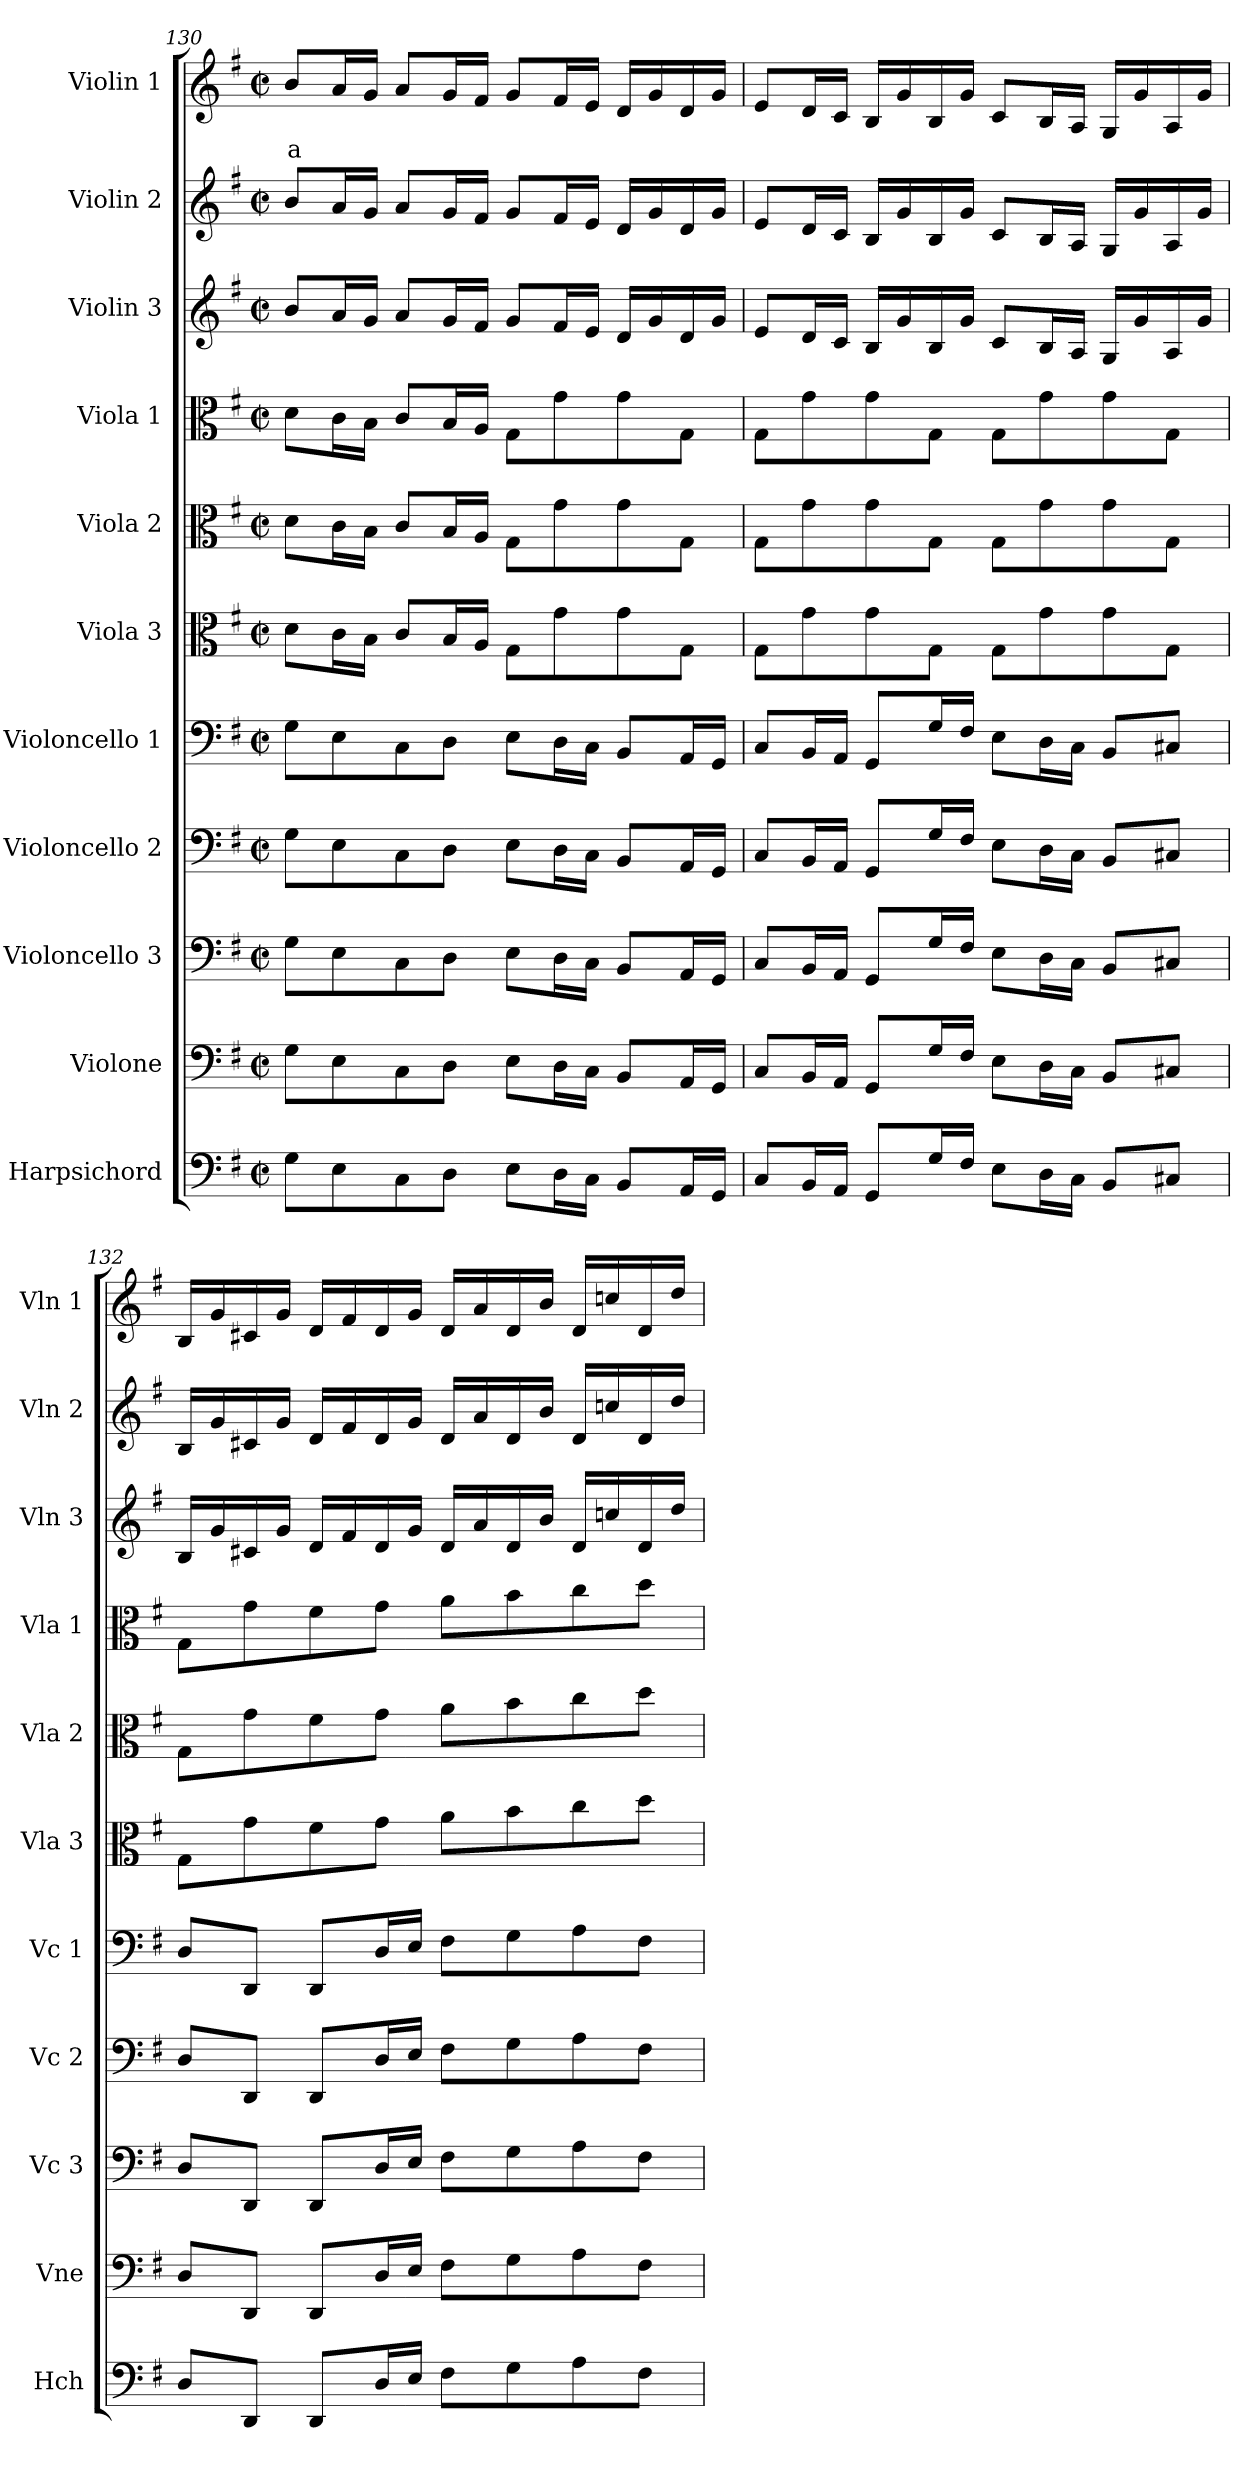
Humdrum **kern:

**kern	**kern	**kern	**kern	**kern	**kern	**kern	**kern	**kern	**kern	**kern	**text
*part11	*part10	*part9	*part8	*part7	*part6	*part5	*part4	*part3	*part2	*part1	*part1
*staff11	*staff10	*staff9	*staff8	*staff7	*staff6	*staff5	*staff4	*staff3	*staff2	*staff1	*staff1
*I"Harpsichord	*I"Violone	*I"Violoncello 3	*I"Violoncello 2	*I"Violoncello 1	*I"Viola 3	*I"Viola 2	*I"Viola 1	*I"Violin 3	*I"Violin 2	*I"Violin 1	*
*I'Hch	*I'Vne	*I'Vc 3	*I'Vc 2	*I'Vc 1	*I'Vla 3	*I'Vla 2	*I'Vla 1	*I'Vln 3	*I'Vln 2	*I'Vln 1	*
*clefF4	*clefF4	*clefF4	*clefF4	*clefF4	*clefC3	*clefC3	*clefC3	*clefG2	*clefG2	*clefG2	*
*	*ITrd7c12	*	*	*	*	*	*	*	*	*	*
*k[f#]	*k[f#]	*k[f#]	*k[f#]	*k[f#]	*k[f#]	*k[f#]	*k[f#]	*k[f#]	*k[f#]	*k[f#]	*
*M4/4	*M4/4	*M4/4	*M4/4	*M4/4	*M4/4	*M4/4	*M4/4	*M4/4	*M4/4	*M4/4	*
*met(c|)	*met(c|)	*met(c|)	*met(c|)	*met(c|)	*met(c|)	*met(c|)	*met(c|)	*met(c|)	*met(c|)	*met(c|)	*
=130	=130	=130	=130	=130	=130	=130	=130	=130	=130	=130	=130
!	!	!	!	!	!	!	!	!	!	!	!LO:LY:b:color=#FF0000
8G\L	8GG\L	8G\L	8G\L	8G\L	8d\L	8d\L	8d\L	8b/L	8b/L	8b/L	a
8E\	8EE\	8E\	8E\	8E\	16c\L	16c\L	16c\L	16a/L	16a/L	16a/L	.
.	.	.	.	.	16B\JJ	16B\JJ	16B\JJ	16g/JJ	16g/JJ	16g/JJ	.
8C\	8CC\	8C\	8C\	8C\	8c/L	8c/L	8c/L	8a/L	8a/L	8a/L	.
8D\J	8DD\J	8D\J	8D\J	8D\J	16B/L	16B/L	16B/L	16g/L	16g/L	16g/L	.
.	.	.	.	.	16A/JJ	16A/JJ	16A/JJ	16f#/JJ	16f#/JJ	16f#/JJ	.
8E\L	8EE\L	8E\L	8E\L	8E\L	8G\L	8G\L	8G\L	8g/L	8g/L	8g/L	.
16D\L	16DD\L	16D\L	16D\L	16D\L	8g\	8g\	8g\	16f#/L	16f#/L	16f#/L	.
16C\JJ	16CC\JJ	16C\JJ	16C\JJ	16C\JJ	.	.	.	16e/JJ	16e/JJ	16e/JJ	.
8BB/L	8BBB/L	8BB/L	8BB/L	8BB/L	8g\	8g\	8g\	16d/LL	16d/LL	16d/LL	.
.	.	.	.	.	.	.	.	16g/	16g/	16g/	.
16AA/L	16AAA/L	16AA/L	16AA/L	16AA/L	8G\J	8G\J	8G\J	16d/	16d/	16d/	.
16GG/JJ	16GGG/JJ	16GG/JJ	16GG/JJ	16GG/JJ	.	.	.	16g/JJ	16g/JJ	16g/JJ	.
!!LO:PB:g=z
=131	=131	=131	=131	=131	=131	=131	=131	=131	=131	=131	=131
8C/L	8CC/L	8C/L	8C/L	8C/L	8G\L	8G\L	8G\L	8e/L	8e/L	8e/L	.
16BB/L	16BBB/L	16BB/L	16BB/L	16BB/L	8g\	8g\	8g\	16d/L	16d/L	16d/L	.
16AA/JJ	16AAA/JJ	16AA/JJ	16AA/JJ	16AA/JJ	.	.	.	16c/JJ	16c/JJ	16c/JJ	.
8GG/L	8GGG/L	8GG/L	8GG/L	8GG/L	8g\	8g\	8g\	16B/LL	16B/LL	16B/LL	.
.	.	.	.	.	.	.	.	16g/	16g/	16g/	.
16G/L	16GG/L	16G/L	16G/L	16G/L	8G\J	8G\J	8G\J	16B/	16B/	16B/	.
16F#/JJ	16FF#/JJ	16F#/JJ	16F#/JJ	16F#/JJ	.	.	.	16g/JJ	16g/JJ	16g/JJ	.
8E\L	8EE\L	8E\L	8E\L	8E\L	8G\L	8G\L	8G\L	8c/L	8c/L	8c/L	.
16D\L	16DD\L	16D\L	16D\L	16D\L	8g\	8g\	8g\	16B/L	16B/L	16B/L	.
16C\JJ	16CC\JJ	16C\JJ	16C\JJ	16C\JJ	.	.	.	16A/JJ	16A/JJ	16A/JJ	.
8BB/L	8BBB/L	8BB/L	8BB/L	8BB/L	8g\	8g\	8g\	16G/LL	16G/LL	16G/LL	.
.	.	.	.	.	.	.	.	16g/	16g/	16g/	.
8C#X/J	8CC#X/J	8C#X/J	8C#X/J	8C#X/J	8G\J	8G\J	8G\J	16A/	16A/	16A/	.
.	.	.	.	.	.	.	.	16g/JJ	16g/JJ	16g/JJ	.
=132	=132	=132	=132	=132	=132	=132	=132	=132	=132	=132	=132
8D/L	8DD/L	8D/L	8D/L	8D/L	8G\L	8G\L	8G\L	16B/LL	16B/LL	16B/LL	.
.	.	.	.	.	.	.	.	16g/	16g/	16g/	.
8DD/J	8DDD/J	8DD/J	8DD/J	8DD/J	8g\	8g\	8g\	16c#X/	16c#X/	16c#X/	.
.	.	.	.	.	.	.	.	16g/JJ	16g/JJ	16g/JJ	.
8DD/L	8DDD/L	8DD/L	8DD/L	8DD/L	8f#\	8f#\	8f#\	16d/LL	16d/LL	16d/LL	.
.	.	.	.	.	.	.	.	16f#/	16f#/	16f#/	.
16D/L	16DD/L	16D/L	16D/L	16D/L	8g\J	8g\J	8g\J	16d/	16d/	16d/	.
16E/JJ	16EE/JJ	16E/JJ	16E/JJ	16E/JJ	.	.	.	16g/JJ	16g/JJ	16g/JJ	.
8F#\L	8FF#\L	8F#\L	8F#\L	8F#\L	8a\L	8a\L	8a\L	16d/LL	16d/LL	16d/LL	.
.	.	.	.	.	.	.	.	16a/	16a/	16a/	.
8G\	8GG\	8G\	8G\	8G\	8b\	8b\	8b\	16d/	16d/	16d/	.
.	.	.	.	.	.	.	.	16b/JJ	16b/JJ	16b/JJ	.
8A\	8AA\	8A\	8A\	8A\	8cc\	8cc\	8cc\	16d/LL	16d/LL	16d/LL	.
.	.	.	.	.	.	.	.	16ccn/	16ccn/	16ccn/	.
8F#\J	8FF#\J	8F#\J	8F#\J	8F#\J	8dd\J	8dd\J	8dd\J	16d/	16d/	16d/	.
.	.	.	.	.	.	.	.	16dd/JJ	16dd/JJ	16dd/JJ	.
=	=	=	=	=	=	=	=	=	=	=	=
*-	*-	*-	*-	*-	*-	*-	*-	*-	*-	*-	*-
